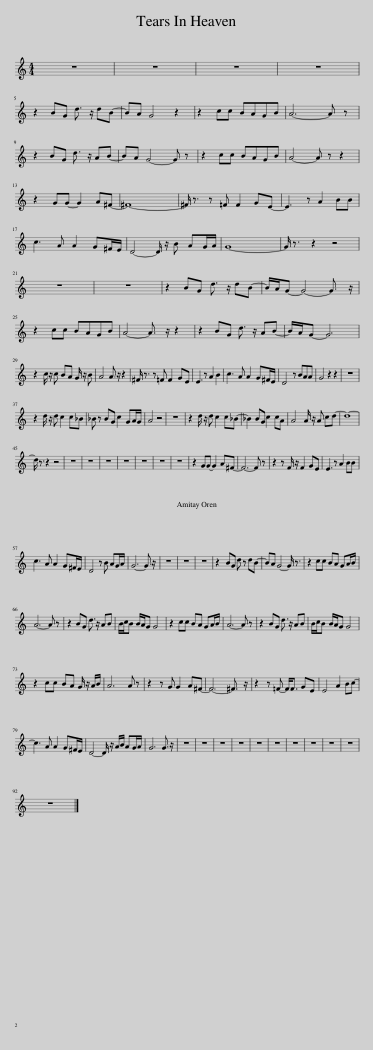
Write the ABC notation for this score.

X:1
L:1/8
M:4/4
I:linebreak $
K:none
V:1 treble transpose=-9
V:1
[K:C] z8 | z8 | z8 | z8 |$ z2 BG d3/2 z/ dB- | %5
 BA G4 z2 | z2 cc BAGB | A6- A z |$ z2 BG d3/2 z/ AB- | BA G4- G z | %10
 z2 cc BAGB | A4- A z z2 |$ z2 GG- G2 A^F- | ^F8- | ^F/ z3/2 z =F F2 GE- | %15
 E3 z A2 BB |$ c3 A A2 G^F/E/ | D4- D/ z/ B AG/A/ | G8- | G/ z3/2 z2 z4 |$ %20
 z8 | z8 | z2 BG d3/2 z/ dB- | B/A/G- G4- G3/2 z/ |$ z2 cc BAGB | %25
 A4- A3/2 z/ z2 | z2 BG d3/2 z/ AB- | B/A/G- G6 |$ z2 c/ z/ c BA G/ z/ B | A4 A3/2 z/ z2 | %30
 ^F/ z3/2 z =F F2 GE | E3 z A2 B2 | c3 A A2 G^F/E/ | D4 z BAA | G4 z2 z2 | %35
 z8 |$ z2 d/ z/ d c2 c_B | _B z BG c2 GA/G/ | A4 z4 | z8 | %40
 z2 d/ z/ d c2 c_B- | _B2 BG c2 cA | A4 A/ z/ A cd- | d8- |$ d/ z3/2 z2 z4 | %45
 z8 | z8 | z8 | z8 | z8 | %50
 z8 | z8 | z2 GG- G2 A^F- | F6- F z | z2 z F/ z/ F2 GE | %55
 E3 z A2 BB |$ c3 A A2 G^F/E/ | D4 z B AG/A/ | G6- G3/2 z/ | z8 | %60
 z8 | z8 | z2 BG d z dB- | BA G4- G/ z3/2 | z2 cc BA GA/B/ |$ %65
 A6- A z | z2 BG d3/2 z/ AB | B/c/B B/A/G G4 | z2 cc BA GA/B/ | A6- A z | %70
 z2 BG d3/2 z/ AB | B/c/B B/A/G G4 |$ z2 cc BA G/ z/ A/B/ | A6 A z | z2 z G G2 A^F- | %75
 F6- ^F3/2 z/ | z2 z =F- F<F GE | E4 A2 Bc- |$ c3 A A2 G^F/E/ | D4- D/ z/ A/B/ AG/A/ | %80
 G6 G3/2 z/ | z8 | z8 | z8 | z8 | %85
 z8 | z8 | z8 | z8 | z8 | %90
 z8 |$ z8 |] %92
